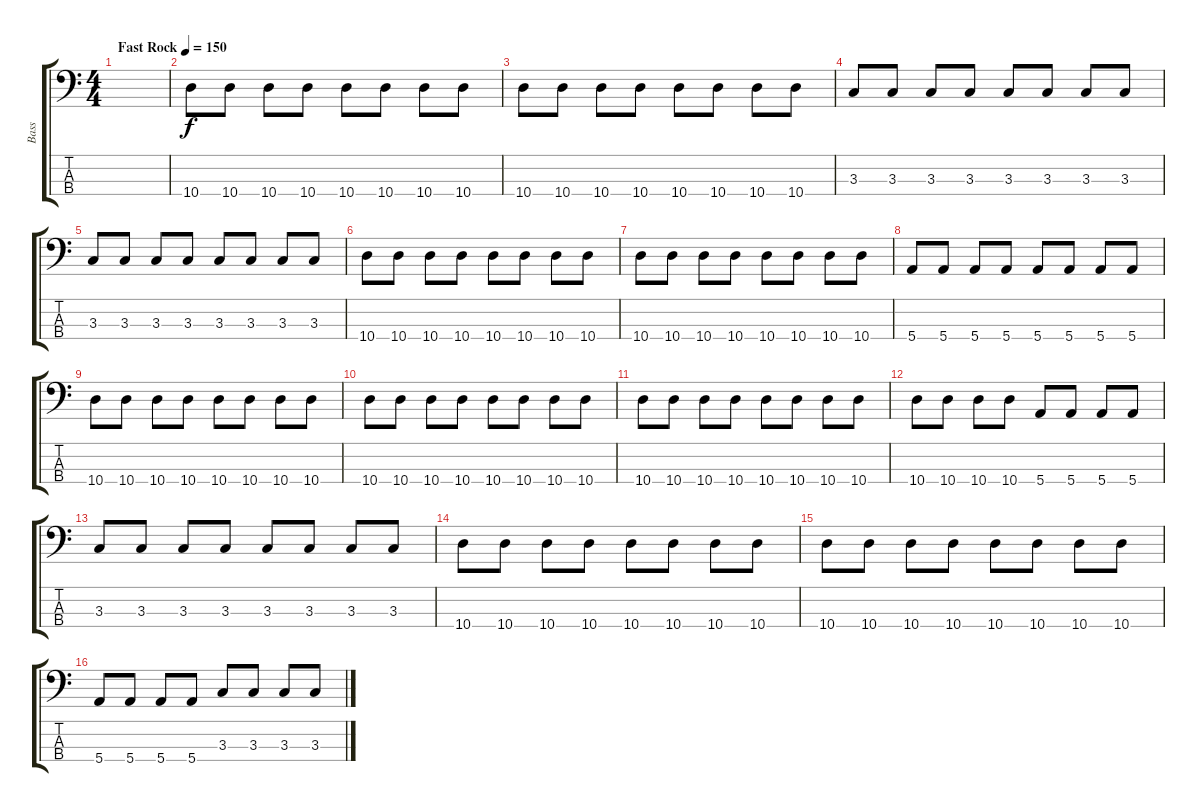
\track ("Bass" "Bass") {instrument electricbasspick}
\staff {score tabs}
\tuning (G2 D2 A1 E1) {hide}
\ts (4 4)
\tempo (150 "Fast Rock")
\clef f4
\ks c
|
10.4.8 10.4.8 10.4.8 10.4.8 10.4.8 10.4.8 10.4.8 10.4.8 |
10.4.8 10.4.8 10.4.8 10.4.8 10.4.8 10.4.8 10.4.8 10.4.8 |
3.3.8 3.3.8 3.3.8 3.3.8 3.3.8 3.3.8 3.3.8 3.3.8 |
3.3.8 3.3.8 3.3.8 3.3.8 3.3.8 3.3.8 3.3.8 3.3.8 |
10.4.8 10.4.8 10.4.8 10.4.8 10.4.8 10.4.8 10.4.8 10.4.8 |
10.4.8 10.4.8 10.4.8 10.4.8 10.4.8 10.4.8 10.4.8 10.4.8 |
5.4.8 5.4.8 5.4.8 5.4.8 5.4.8 5.4.8 5.4.8 5.4.8 |
10.4.8 10.4.8 10.4.8 10.4.8 10.4.8 10.4.8 10.4.8 10.4.8 |
10.4.8 10.4.8 10.4.8 10.4.8 10.4.8 10.4.8 10.4.8 10.4.8 |
10.4.8 10.4.8 10.4.8 10.4.8 10.4.8 10.4.8 10.4.8 10.4.8 |
10.4.8 10.4.8 10.4.8 10.4.8 5.4.8 5.4.8 5.4.8 5.4.8 |
3.3.8 3.3.8 3.3.8 3.3.8 3.3.8 3.3.8 3.3.8 3.3.8 |
10.4.8 10.4.8 10.4.8 10.4.8 10.4.8 10.4.8 10.4.8 10.4.8 |
10.4.8 10.4.8 10.4.8 10.4.8 10.4.8 10.4.8 10.4.8 10.4.8 |
5.4.8 5.4.8 5.4.8 5.4.8 3.3.8 3.3.8 3.3.8 3.3.8
